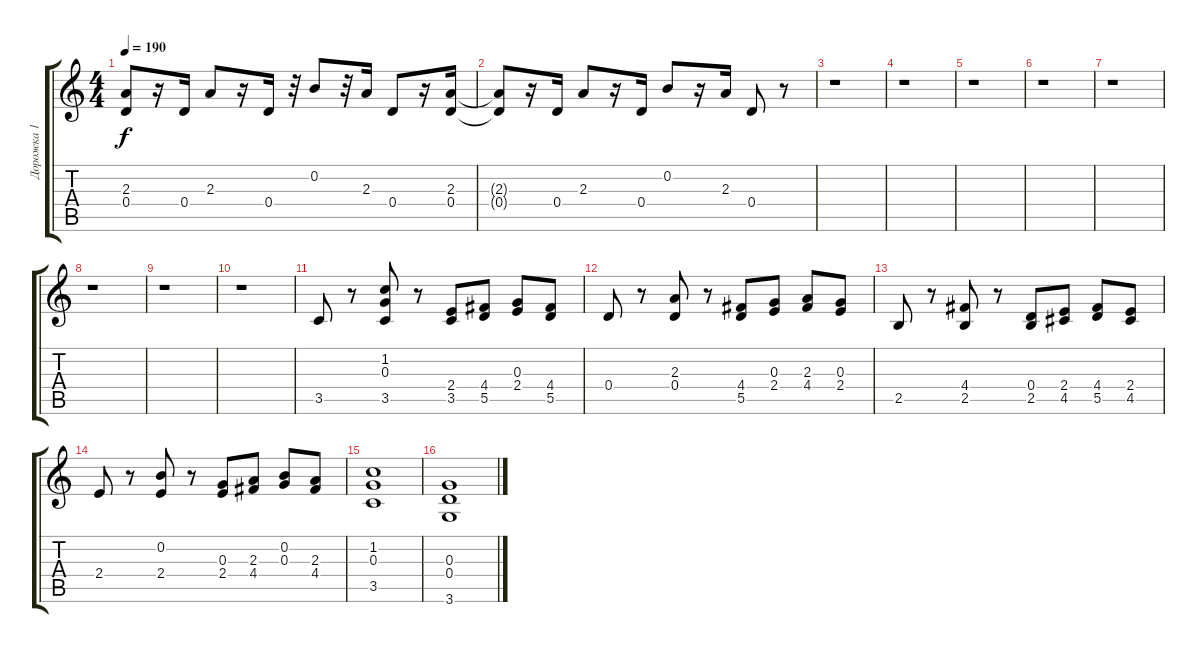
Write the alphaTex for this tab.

\track ("Дорожка 1" "Дорожка 1") {instrument overdrivenguitar}
\staff {score tabs}
\tuning (E4 B3 G3 D3 A2 E2) {hide}
\ts (4 4)
\tempo 190
\clef g2
\ks c
(2.3{t} 0.4{t}).8{dy f} r.16 0.4.16 2.3.8 r.16 0.4.16 r.32 0.2.8 r.32 2.3.16 0.4.8 r.16 (2.3 0.4).16 |
(2.3{t} 0.4{t}).8 r.16 0.4.16 2.3.8 r.16 0.4.16 0.2.8 r.16 2.3.16 0.4.8 r.8 |
r.1 |
r.1 |
r.1 |
r.1 |
r.1 |
r.1 |
r.1 |
r.1 |
3.5.8 r.8 (1.2 0.3 3.5).8 r.8 (2.4 3.5).8 (4.4 5.5).8 (0.3 2.4).8 (4.4 5.5).8 |
0.4.8 r.8 (2.3 0.4).8 r.8 (4.4 5.5).8 (0.3 2.4).8 (2.3 4.4).8 (0.3 2.4).8 |
2.5.8 r.8 (4.4 2.5).8 r.8 (0.4 2.5).8 (2.4 4.5).8 (4.4 5.5).8 (2.4 4.5).8 |
2.4.8 r.8 (0.2 2.4).8 r.8 (0.3 2.4).8 (2.3 4.4).8 (0.2 0.3).8 (2.3 4.4).8 |
(1.2 0.3 3.5).1 |
(0.3 0.4 3.6).1
